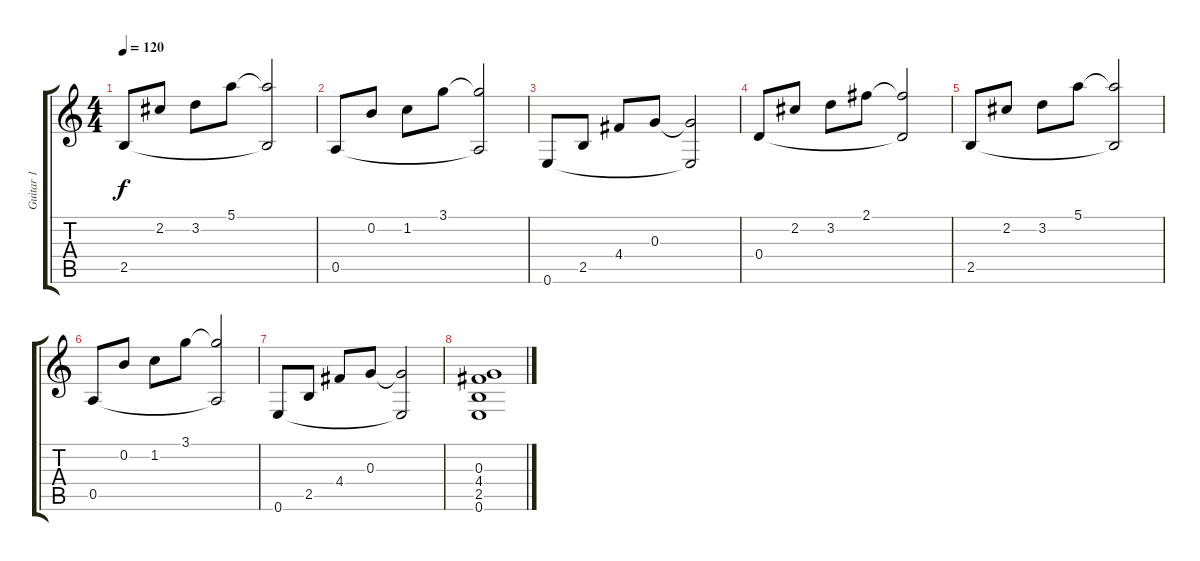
\track ("Guitar 1" "Guitar 1") {instrument distortionguitar}
\staff {score tabs}
\tuning (E4 B3 G3 D3 A2 E2) {hide}
\ts (4 4)
\tempo 120
\clef g2
\ks c
2.5.8{dy f} 2.2.8 3.2.8 5.1.8 (5.1{t} 2.5{t}).2 |
0.5.8 0.2.8 1.2.8 3.1.8 (3.1{t} 0.5{t}).2 |
0.6.8 2.5.8 4.4.8 0.3.8 (0.3{t} 0.6{t}).2 |
0.4.8 2.2.8 3.2.8 2.1.8 (2.1{t} 0.4{t}).2 |
2.5.8 2.2.8 3.2.8 5.1.8 (5.1{t} 2.5{t}).2 |
0.5.8 0.2.8 1.2.8 3.1.8 (3.1{t} 0.5{t}).2 |
0.6.8 2.5.8 4.4.8 0.3.8 (0.3{t} 0.6{t}).2 |
(0.3 4.4 2.5 0.6).1
